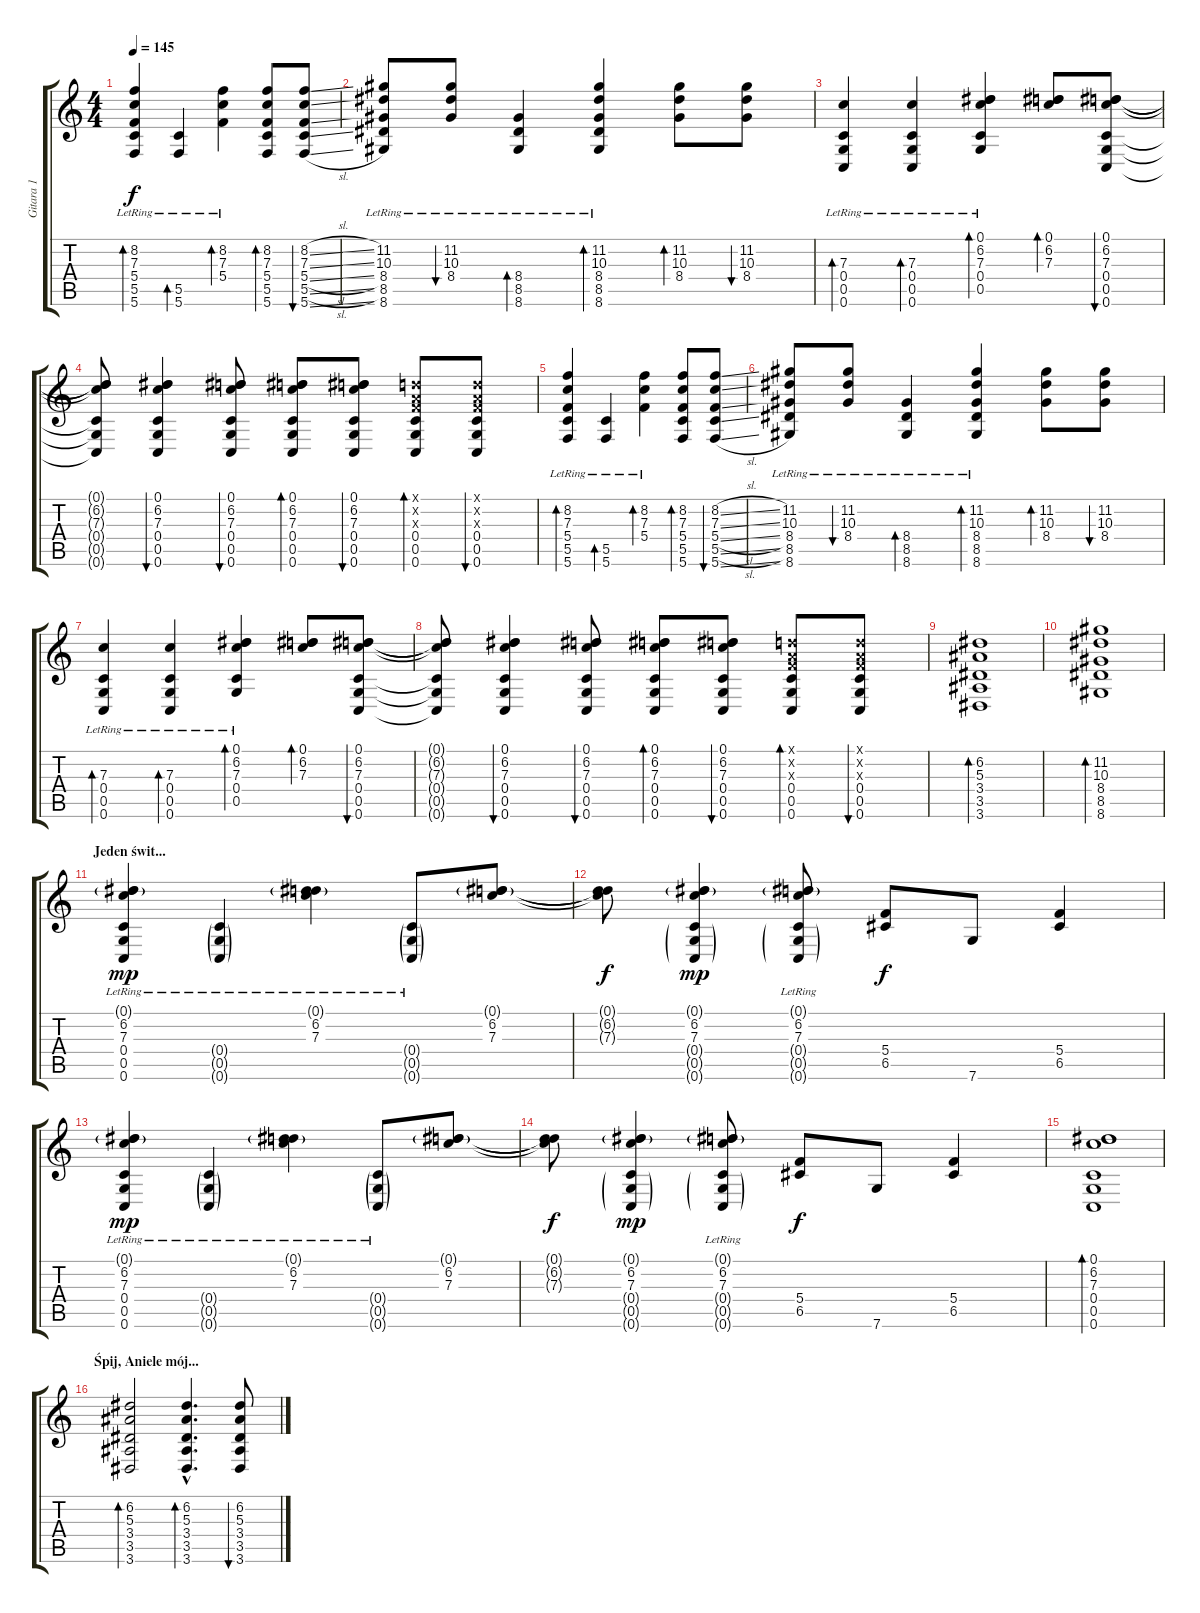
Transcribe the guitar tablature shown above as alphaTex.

\track ("Gitara 1" "Gitara 1") {instrument acousticguitarsteel}
\staff {score tabs}
\tuning (D4 A3 F3 C3 G2 C2) {hide}
\ts (4 4)
\tempo 145
\clef g2
\ks c
(8.2 7.3{lr} 5.4{lr} 5.5{lr} 5.6{lr}).4{bd 60 dy f} (5.5{lr} 5.6{lr}).4{bd 240} (8.2{lr} 7.3{lr} 5.4{lr}).4{bd 240} (8.2 7.3 5.4 5.5 5.6).8{bd 120} (8.2{sl} 7.3{sl} 5.4{sl} 5.5{sl} 5.6{sl}).8{bu 120} |
(11.2{lr} 10.3{lr} 8.4{lr} 8.5{lr} 8.6{lr}).8 (11.2 10.3{lr} 8.4{lr}).8{bu 120} (8.4{lr} 8.5{lr} 8.6{lr}).4{bd 120} (11.2{lr} 10.3{lr} 8.4{lr} 8.5{lr} 8.6{lr}).4{bd 120} (11.2 10.3 8.4).8{bd 120} (11.2 10.3 8.4).8{bu 120} |
(7.3 0.4{lr} 0.5{lr} 0.6{lr}).4{bd 120} (7.3 0.4{lr} 0.5{lr} 0.6{lr}).4{bd 120} (0.1{lr} 6.2{lr} 7.3{lr} 0.4{lr} 0.5{lr}).4{bd 120} (0.1 6.2 7.3).8{bd 120} (0.1 6.2 7.3 0.4 0.5 0.6).8{bu 120} |
(0.1{t} 6.2{t} 7.3{t} 0.4{t} 0.5{t} 0.6{t}).8 (0.1 6.2 7.3 0.4 0.5 0.6).4{bu 120} (0.1 6.2 7.3 0.4 0.5 0.6).8{bu 120} (0.1 6.2 7.3 0.4 0.5 0.6).8{bd 60} (0.1 6.2 7.3 0.4 0.5 0.6).8{bu 60} (0.1{x} 0.2{x} 0.3{x} 0.4 0.5 0.6).8{bd 30} (0.1{x} 0.2{x} 0.3{x} 0.4 0.5 0.6).8{bu 30} |
(8.2 7.3{lr} 5.4{lr} 5.5{lr} 5.6{lr}).4{bd 60} (5.5{lr} 5.6{lr}).4{bd 240} (8.2{lr} 7.3{lr} 5.4{lr}).4{bd 240} (8.2 7.3 5.4 5.5 5.6).8{bd 120} (8.2{sl} 7.3{sl} 5.4{sl} 5.5{sl} 5.6{sl}).8{bu 120} |
(11.2{lr} 10.3{lr} 8.4{lr} 8.5{lr} 8.6{lr}).8 (11.2 10.3{lr} 8.4{lr}).8{bu 120} (8.4{lr} 8.5{lr} 8.6{lr}).4{bd 120} (11.2{lr} 10.3{lr} 8.4{lr} 8.5{lr} 8.6{lr}).4{bd 120} (11.2 10.3 8.4).8{bd 120} (11.2 10.3 8.4).8{bu 120} |
(7.3 0.4{lr} 0.5{lr} 0.6{lr}).4{bd 120} (7.3 0.4{lr} 0.5{lr} 0.6{lr}).4{bd 120} (0.1{lr} 6.2{lr} 7.3{lr} 0.4{lr} 0.5{lr}).4{bd 120} (0.1 6.2 7.3).8{bd 120} (0.1 6.2 7.3 0.4 0.5 0.6).8{bu 120} |
(0.1{t} 6.2{t} 7.3{t} 0.4{t} 0.5{t} 0.6{t}).8 (0.1 6.2 7.3 0.4 0.5 0.6).4{bu 120} (0.1 6.2 7.3 0.4 0.5 0.6).8{bu 120} (0.1 6.2 7.3 0.4 0.5 0.6).8{bd 60} (0.1 6.2 7.3 0.4 0.5 0.6).8{bu 60} (0.1{x} 0.2{x} 0.3{x} 0.4 0.5 0.6).8{bd 30} (0.1{x} 0.2{x} 0.3{x} 0.4 0.5 0.6).8{bu 30} |
(6.2 5.3 3.4 3.5 3.6).1{bd 120} |
(11.2 10.3 8.4 8.5 8.6).1{bd 120} |
\section ("" "Jeden świt...")
(0.1{g lr} 6.2{lr} 7.3{lr} 0.4 0.5 0.6{lr}).4{dy mp volume 13} (0.4{g lr} 0.5{g lr} 0.6{g lr}).4 (0.1{g lr} 6.2{lr} 7.3{lr}).4 (0.4{g lr} 0.5{g lr} 0.6{g lr}).8 (0.1{g} 6.2 7.3).8 |
(0.1{t} 6.2{t} 7.3{t}).8{dy f} (0.1{g} 6.2 7.3 0.4{g} 0.5{g} 0.6{g}).4{dy mp} (0.1{g lr} 6.2 7.3 0.4{g} 0.5{g} 0.6{g}).8 (5.4 6.5).8{dy f} 7.6.8 (5.4 6.5).4 |
(0.1{g lr} 6.2{lr} 7.3{lr} 0.4 0.5 0.6{lr}).4{dy mp} (0.4{g lr} 0.5{g lr} 0.6{g lr}).4 (0.1{g lr} 6.2{lr} 7.3{lr}).4 (0.4{g lr} 0.5{g lr} 0.6{g lr}).8 (0.1{g} 6.2 7.3).8 |
(0.1{t} 6.2{t} 7.3{t}).8{dy f} (0.1{g} 6.2 7.3 0.4{g} 0.5{g} 0.6{g}).4{dy mp} (0.1{g lr} 6.2 7.3 0.4{g} 0.5{g} 0.6{g}).8 (5.4 6.5).8{dy f} 7.6.8 (5.4 6.5).4 |
(0.1 6.2 7.3 0.4 0.5 0.6).1{bd 120} |
\section ("" "Śpij, Aniele mój...")
(6.2 5.3 3.4 3.5 3.6).2{bd 60 volume 13 balance 14} (6.2{hac} 5.3{hac} 3.4{hac} 3.5{hac} 3.6{hac}).4{d bd 60} (6.2 5.3 3.4 3.5 3.6).8{bu 60}
